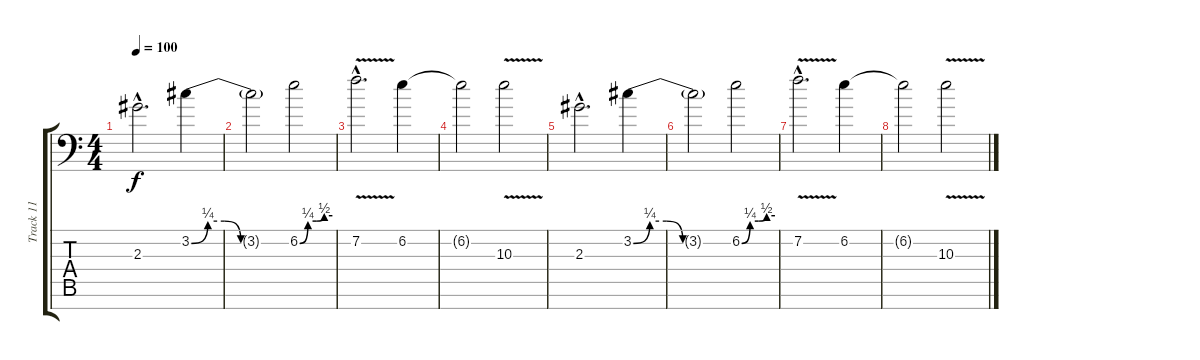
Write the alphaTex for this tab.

\track ("Track 11" "Track 11") {instrument distortionguitar}
\staff {score tabs}
\tuning (Eb4 Bb3 Gb3 Db3 Ab2 Eb2 Ab1) {hide}
\ts (4 4)
\tempo 100
\clef f4
\ks c
2.3{hac}.2{d dy f} 3.2{be (custom 0 0 10 1 20 1 30 0 60 0)}.4 |
3.2{t}.2 6.2{be (custom 0 0 15 1 30 1 45 2 60 2)}.2 |
7.2{v hac}.2{d} 6.2.4 |
6.2{t}.2 10.3{v}.2 |
2.3{hac}.2{d} 3.2{be (custom 0 0 10 1 20 1 30 0 60 0)}.4 |
3.2{t}.2 6.2{be (custom 0 0 15 1 30 1 45 2 60 2)}.2 |
7.2{v hac}.2{d} 6.2.4 |
6.2{t}.2 10.3{v}.2
